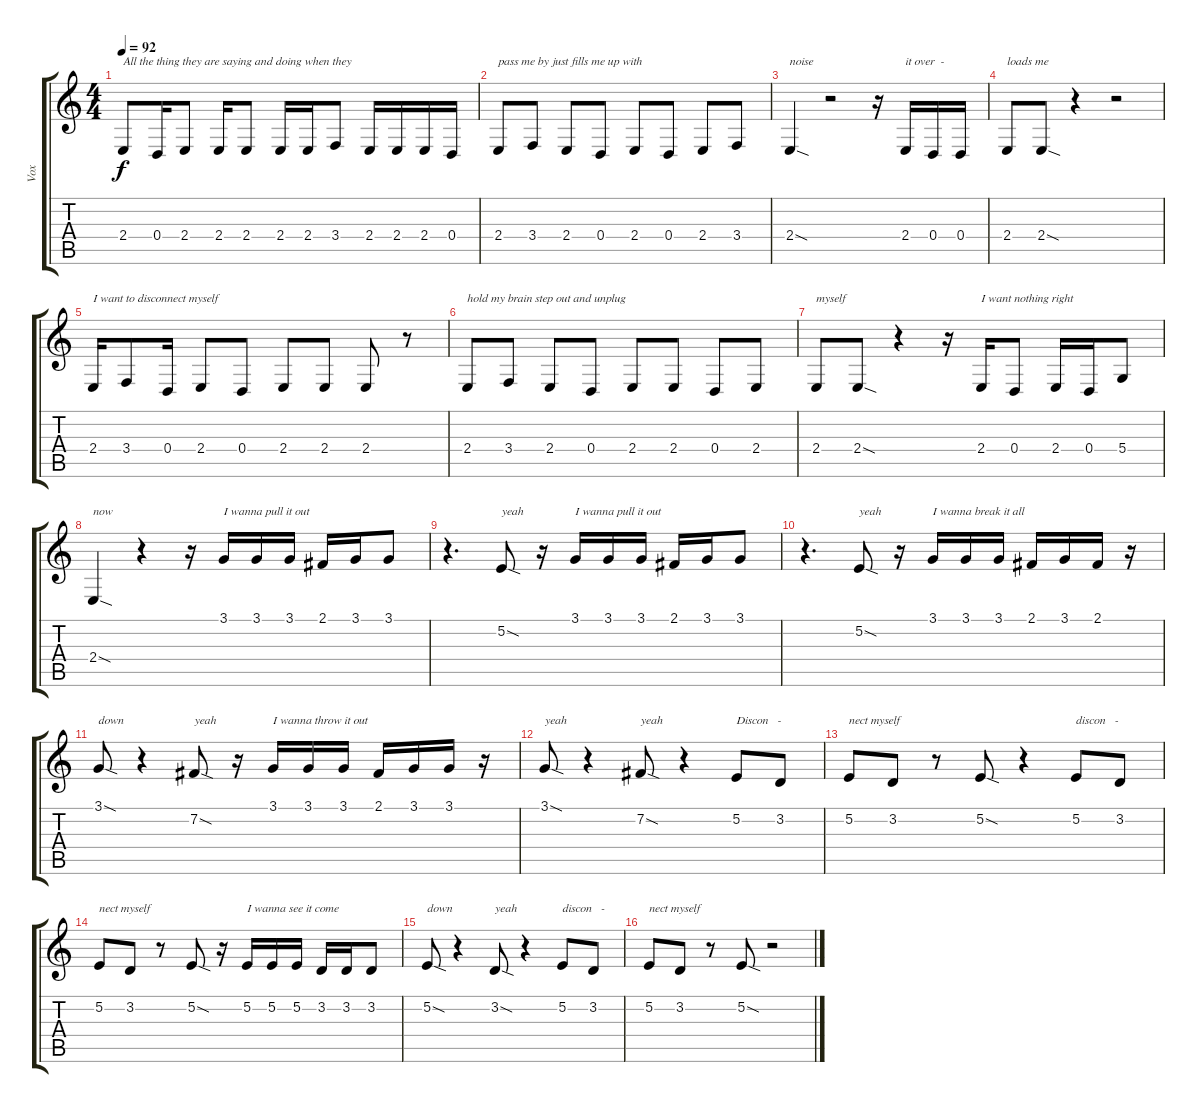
\track ("Vox" "Vox") {instrument violin}
\staff {score tabs}
\tuning (E4 B3 G3 D3 A2 E2) {hide}
\ts (4 4)
\tempo 92
\clef g2
\ks c
2.4.8{txt "All the thing they are saying and doing when they" dy f} 0.4.16 2.4.8 2.4.16 2.4.8 2.4.16 2.4.16 3.4.8 2.4.16 2.4.16 2.4.16 0.4.16 |
2.4.8{txt "pass me by just fills me up with"} 3.4.8 2.4.8 0.4.8 2.4.8 0.4.8 2.4.8 3.4.8 |
2.4{sod}.4{txt "noise"} r.2 r.16 2.4.16{txt "it over  -"} 0.4.16 0.4.16 |
2.4.8{txt "loads me"} 2.4{sod}.8 r.4 r.2 |
2.4.16{txt "I want to disconnect myself"} 3.4.8 0.4.16 2.4.8 0.4.8 2.4.8 2.4.8 2.4.8 r.8 |
2.4.8{txt "hold my brain step out and unplug"} 3.4.8 2.4.8 0.4.8 2.4.8 2.4.8 0.4.8 2.4.8 |
2.4.8{txt "myself"} 2.4{sod}.8 r.4 r.16 2.4.16{txt "I want nothing right"} 0.4.8 2.4.16 0.4.16 5.4.8 |
2.4{sod}.4{txt "now"} r.4 r.16 3.1.16{txt "I wanna pull it out" instrument overdrivenguitar} 3.1.16 3.1.16 2.1.16 3.1.16 3.1.8 |
r.4{d} 5.2{sod}.8{txt "yeah"} r.16 3.1.16{txt "I wanna pull it out"} 3.1.16 3.1.16 2.1.16 3.1.16 3.1.8 |
r.4{d} 5.2{sod}.8{txt "yeah"} r.16 3.1.16{txt "I wanna break it all"} 3.1.16 3.1.16 2.1.16 3.1.16 2.1.16 r.16 |
3.1{sod}.8{txt "down"} r.4 7.2{sod}.8{txt "yeah"} r.16 3.1.16{txt "I wanna throw it out"} 3.1.16 3.1.16 2.1.16 3.1.16 3.1.16 r.16 |
3.1{sod}.8{txt "yeah"} r.4 7.2{sod}.8{txt "yeah"} r.4 5.2.8{txt "Discon   -"} 3.2.8 |
5.2.8{txt "nect myself"} 3.2.8 r.8 5.2{sod}.8 r.4 5.2.8{txt "discon   -"} 3.2.8 |
5.2.8{txt "nect myself"} 3.2.8 r.8 5.2{sod}.8 r.16 5.2.16{txt "I wanna see it come"} 5.2.16 5.2.16 3.2.16 3.2.16 3.2.8 |
5.2{sod}.8{txt "down"} r.4 3.2{sod}.8{txt "yeah"} r.4 5.2.8{txt "discon   -"} 3.2.8 |
5.2.8{txt "nect myself"} 3.2.8 r.8 5.2{sod}.8 r.2
